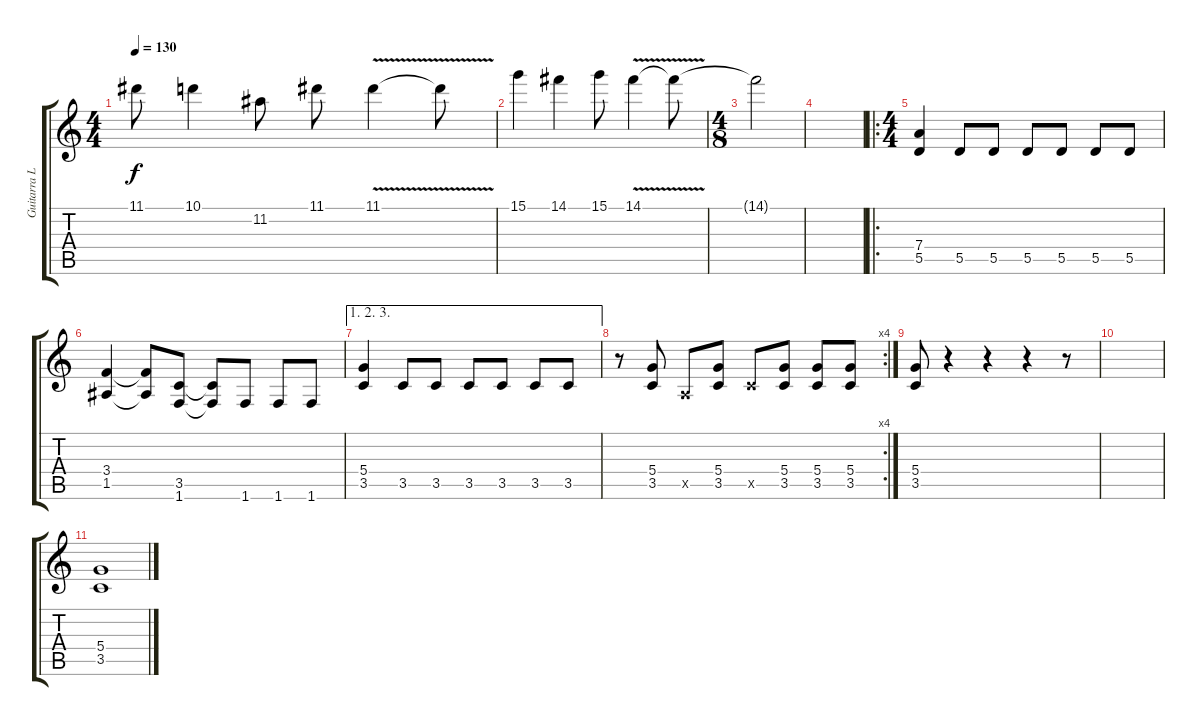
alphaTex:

\track ("Guitarra Líder y Rítimica" "Guitarra L") {instrument distortionguitar}
\staff {score tabs}
\tuning (E4 B3 G3 D3 A2 E2) {hide}
\ts (4 4)
\tempo 130
\clef g2
\ks c
11.1.8{dy f} 10.1.4 11.2.8 11.1.8 11.1{v}.4 11.1{t}.8 |
15.1.4 14.1.4 15.1.8 14.1{v}.4 14.1{t}.8 |
\ts (4 8)
14.1{t}.2 |
|
\ro
\ts (4 4)
(7.4 5.5).4 5.5.8 5.5.8 5.5.8 5.5.8 5.5.8 5.5.8 |
(3.4 1.5).4 (3.4{t} 1.5{t}).8 (3.5 1.6).8 (3.5{t} 1.6{t}).8 1.6.8 1.6.8 1.6.8 |
\ae (1 2 3)
(5.4 3.5).4 3.5.8 3.5.8 3.5.8 3.5.8 3.5.8 3.5.8 |
\rc 4
r.8 (5.4 3.5).8 0.5{x}.8 (5.4 3.5).8 3.5{x}.8 (5.4 3.5).8 (5.4 3.5).8 (5.4 3.5).8 |
(5.4 3.5).8 r.4 r.4 r.4 r.8 |
|
(5.4 3.5).1
